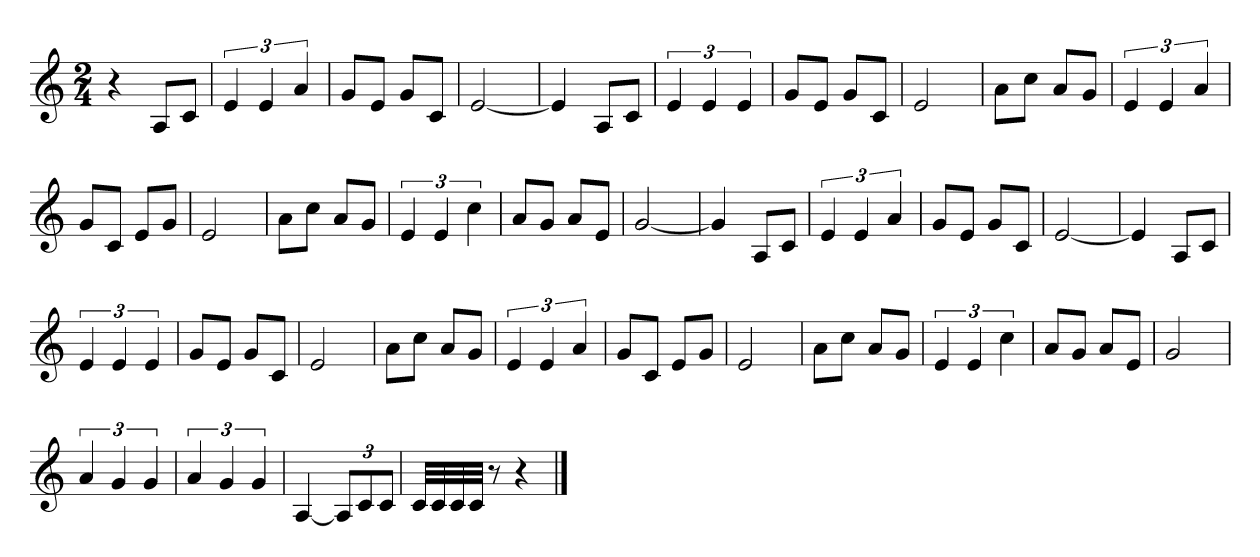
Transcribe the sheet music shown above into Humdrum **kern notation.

**kern
*part1
*staff1
*clefG2
*k[]
*M2/4
=1
4r
8A/L
8c/J
=
6e
6e
6a
=
8g/L
8e/J
8g/L
8c/J
=
[2e
=
4e]
8A/L
8c/J
=
6e
6e
6e
=
8g/L
8e/J
8g/L
8c/J
=
2e
=
8a\L
8cc\J
8a/L
8g/J
=
6e
6e
6a
=
8g/L
8c/J
8e/L
8g/J
=
2e
=
8a\L
8cc\J
8a/L
8g/J
=
6e
6e
6cc
=
8a/L
8g/J
8a/L
8e/J
=
[2g
=
4g]
8A/L
8c/J
=
6e
6e
6a
=
8g/L
8e/J
8g/L
8c/J
=
[2e
=
4e]
8A/L
8c/J
=
6e
6e
6e
=
8g/L
8e/J
8g/L
8c/J
=
2e
=
8a\L
8cc\J
8a/L
8g/J
=
6e
6e
6a
=
8g/L
8c/J
8e/L
8g/J
=
2e
=
8a\L
8cc\J
8a/L
8g/J
=
6e
6e
6cc
=
8a/L
8g/J
8a/L
8e/J
=
2g
=
6a
6g
6g
=
6a
6g
6g
=
[4A
12A/L]
12c/
12c/J
=
32c/LLL
32c/
32c/
32c/JJJ
8r
4r
==
*-
